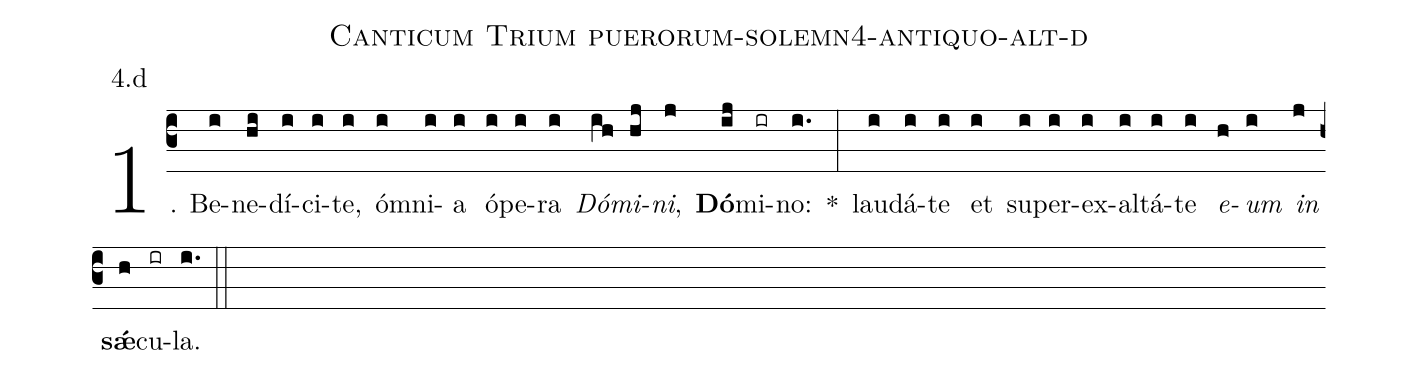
name: Canticum Trium puerorum-solemn4-antiquo-alt-d;
annotation: 4.d;
%%
(c3)1. Be(i)ne(hi)dí(i)ci(i)te,(i) óm(i)ni(i)a(i) ó(i)pe(i)ra(i) <i>Dó</i>(ih)<i>mi</i>(hj)<i>ni</i>,(j) <b>Dó</b>(ij)mi(ir)no:(i.) *(:) lau(i)dá(i)te(i) et(i) su(i)per(i)ex(i)al(i)tá(i)te(i) <i>e</i>(h)<i>um</i>(i) <i>in</i>(j) <b>sǽ</b>(h)cu(ir)la.(i.) (::)
